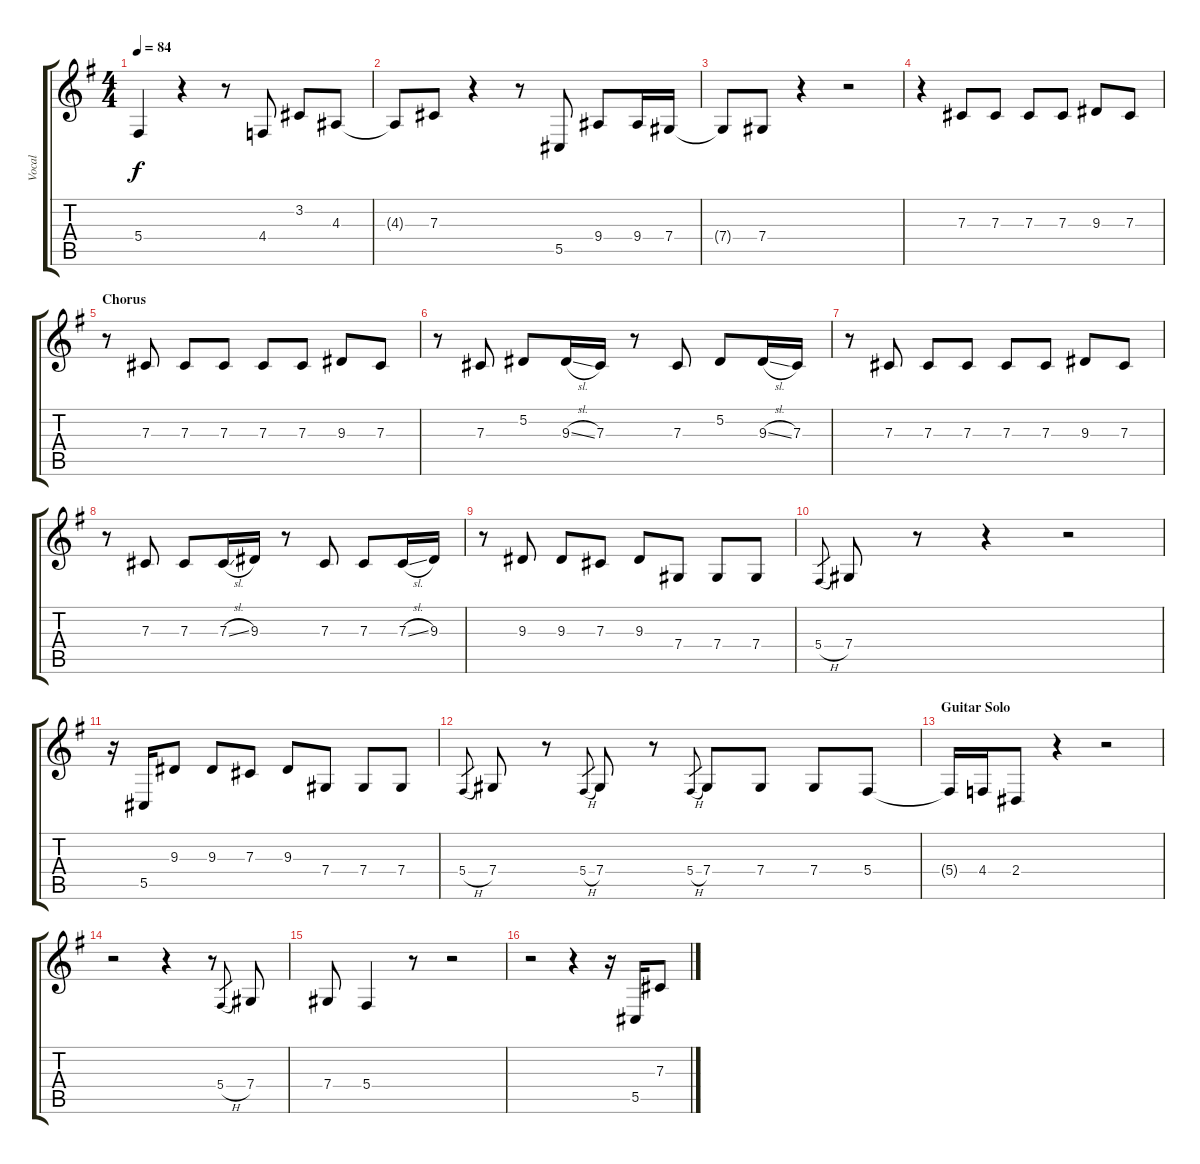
\track ("Vocal" "Vocal") {instrument violin}
\staff {score tabs}
\tuning (Eb4 Bb3 Gb3 Db3 Ab2 Eb2) {hide}
\ts (4 4)
\tempo 84
\clef g2
\ks g
5.4.4{dy f} r.4 r.8 4.4.8 3.2.8 4.3.8 |
4.3{t}.8 7.3.8 r.4 r.8 5.5.8 9.4.8 9.4.16 7.4.16 |
7.4{t}.8 7.4.8 r.4 r.2 |
r.4 7.3.8 7.3.8 7.3.8 7.3.8 9.3.8 7.3.8 |
\section ("" "Chorus")
r.8 7.3.8 7.3.8 7.3.8 7.3.8 7.3.8 9.3.8 7.3.8 |
r.8 7.3.8 5.2.8 9.3{sl}.16 7.3.16 r.8 7.3.8 5.2.8 9.3{sl}.16 7.3.16 |
r.8 7.3.8 7.3.8 7.3.8 7.3.8 7.3.8 9.3.8 7.3.8 |
r.8 7.3.8 7.3.8 7.3{sl}.16 9.3.16 r.8 7.3.8 7.3.8 7.3{sl}.16 9.3.16 |
r.8 9.3.8 9.3.8 7.3.8 9.3.8 7.4.8 7.4.8 7.4.8 |
5.4{h}.8{gr} 7.4.8 r.8 r.4 r.2 |
r.16 5.5.16 9.3.8 9.3.8 7.3.8 9.3.8 7.4.8 7.4.8 7.4.8 |
5.4{h}.8{gr} 7.4.8 r.8 5.4{h}.8{gr} 7.4.8 r.8 5.4{h}.8{gr} 7.4.8 7.4.8 7.4.8 5.4.8 |
\section ("" "Guitar Solo")
5.4{t}.16 4.4.16 2.4.8 r.4 r.2 |
r.2 r.4 r.8 5.4{h}.8{gr} 7.4.8 |
7.4.8 5.4.4 r.8 r.2 |
r.2 r.4 r.16 5.5.16 7.3.8
